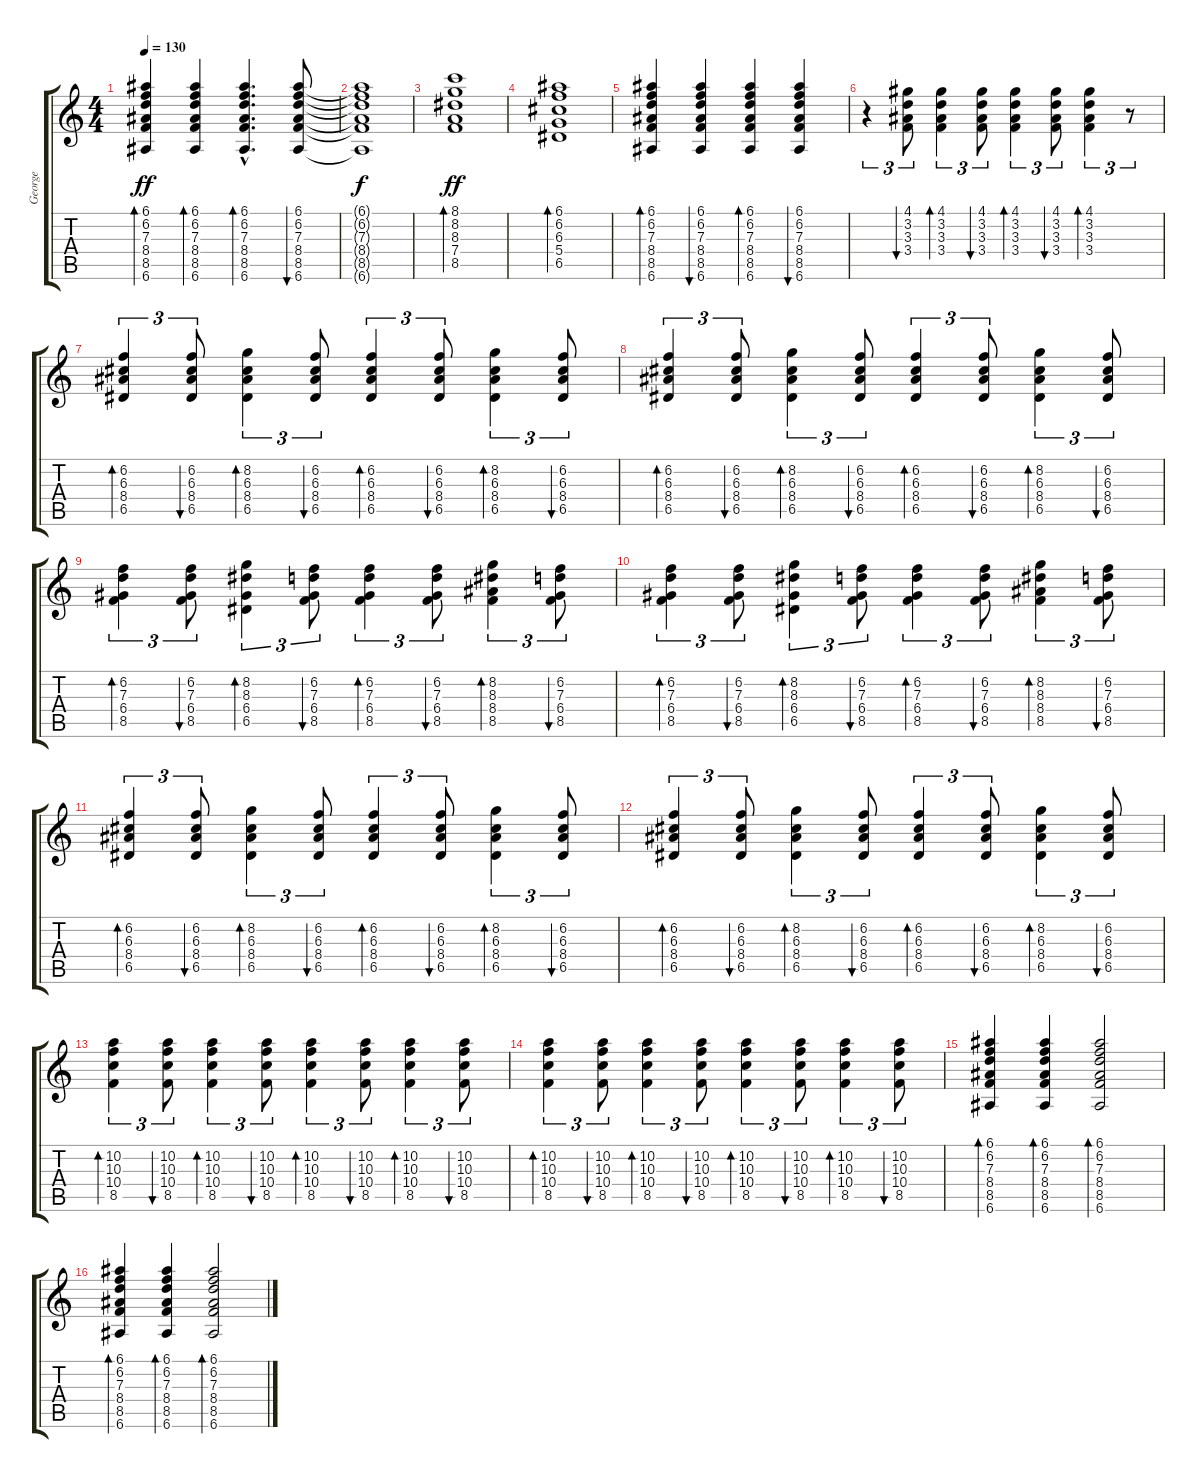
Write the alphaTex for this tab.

\track ("George" "George") {instrument electricguitarclean}
\staff {score tabs}
\tuning (E4 B3 G3 D3 A2 E2) {hide}
\ts (4 4)
\tempo 130
\clef g2
\ks c
(6.1 6.2 7.3 8.4 8.5 6.6).4{bd 60 dy ff} (6.1 6.2 7.3 8.4 8.5 6.6).4{bd 60} (6.1{hac} 6.2{hac} 7.3{hac} 8.4{hac} 8.5{hac} 6.6{hac}).4{d bd 60} (6.1 6.2 7.3 8.4 8.5 6.6).8{bu 60} |
(6.1{t} 6.2{t} 7.3{t} 8.4{t} 8.5{t} 6.6{t}).1{dy f} |
(8.1 8.2 8.3 7.4 8.5).1{bd 60 dy ff} |
(6.1 6.2 6.3 5.4 6.5).1{bd 60} |
(6.1 6.2 7.3 8.4 8.5 6.6).4{bd 60} (6.1 6.2 7.3 8.4 8.5 6.6).4{bu 60} (6.1 6.2 7.3 8.4 8.5 6.6).4{bd 60} (6.1 6.2 7.3 8.4 8.5 6.6).4{bu 60} |
r.4{tu (3 2)} (4.1 3.2 3.3 3.4).8{tu (3 2) bu 60} (4.1 3.2 3.3 3.4).4{tu (3 2) bd 60} (4.1 3.2 3.3 3.4).8{tu (3 2) bu 60} (4.1 3.2 3.3 3.4).4{tu (3 2) bd 60} (4.1 3.2 3.3 3.4).8{tu (3 2) bu 60} (4.1 3.2 3.3 3.4).4{tu (3 2) bd 60} r.8{tu (3 2)} |
(6.2 6.3 8.4 6.5).4{tu (3 2) bd 60} (6.2 6.3 8.4 6.5).8{tu (3 2) bu 60} (8.2 6.3 8.4 6.5).4{tu (3 2) bd 60} (6.2 6.3 8.4 6.5).8{tu (3 2) bu 60} (6.2 6.3 8.4 6.5).4{tu (3 2) bd 60} (6.2 6.3 8.4 6.5).8{tu (3 2) bu 60} (8.2 6.3 8.4 6.5).4{tu (3 2) bd 60} (6.2 6.3 8.4 6.5).8{tu (3 2) bu 60} |
(6.2 6.3 8.4 6.5).4{tu (3 2) bd 60} (6.2 6.3 8.4 6.5).8{tu (3 2) bu 60} (8.2 6.3 8.4 6.5).4{tu (3 2) bd 60} (6.2 6.3 8.4 6.5).8{tu (3 2) bu 60} (6.2 6.3 8.4 6.5).4{tu (3 2) bd 60} (6.2 6.3 8.4 6.5).8{tu (3 2) bu 60} (8.2 6.3 8.4 6.5).4{tu (3 2) bd 60} (6.2 6.3 8.4 6.5).8{tu (3 2) bu 60} |
(6.2 7.3 6.4 8.5).4{tu (3 2) bd 60} (6.2 7.3 6.4 8.5).8{tu (3 2) bu 60} (8.2 8.3 6.4 6.5).4{tu (3 2) bd 60} (6.2 7.3 6.4 8.5).8{tu (3 2) bu 60} (6.2 7.3 6.4 8.5).4{tu (3 2) bd 60} (6.2 7.3 6.4 8.5).8{tu (3 2) bu 60} (8.2 8.3 8.4 8.5).4{tu (3 2) bd 60} (6.2 7.3 6.4 8.5).8{tu (3 2) bu 60} |
(6.2 7.3 6.4 8.5).4{tu (3 2) bd 60} (6.2 7.3 6.4 8.5).8{tu (3 2) bu 60} (8.2 8.3 6.4 6.5).4{tu (3 2) bd 60} (6.2 7.3 6.4 8.5).8{tu (3 2) bu 60} (6.2 7.3 6.4 8.5).4{tu (3 2) bd 60} (6.2 7.3 6.4 8.5).8{tu (3 2) bu 60} (8.2 8.3 8.4 8.5).4{tu (3 2) bd 60} (6.2 7.3 6.4 8.5).8{tu (3 2) bu 60} |
(6.2 6.3 8.4 6.5).4{tu (3 2) bd 60} (6.2 6.3 8.4 6.5).8{tu (3 2) bu 60} (8.2 6.3 8.4 6.5).4{tu (3 2) bd 60} (6.2 6.3 8.4 6.5).8{tu (3 2) bu 60} (6.2 6.3 8.4 6.5).4{tu (3 2) bd 60} (6.2 6.3 8.4 6.5).8{tu (3 2) bu 60} (8.2 6.3 8.4 6.5).4{tu (3 2) bd 60} (6.2 6.3 8.4 6.5).8{tu (3 2) bu 60} |
(6.2 6.3 8.4 6.5).4{tu (3 2) bd 60} (6.2 6.3 8.4 6.5).8{tu (3 2) bu 60} (8.2 6.3 8.4 6.5).4{tu (3 2) bd 60} (6.2 6.3 8.4 6.5).8{tu (3 2) bu 60} (6.2 6.3 8.4 6.5).4{tu (3 2) bd 60} (6.2 6.3 8.4 6.5).8{tu (3 2) bu 60} (8.2 6.3 8.4 6.5).4{tu (3 2) bd 60} (6.2 6.3 8.4 6.5).8{tu (3 2) bu 60} |
(10.2 10.3 10.4 8.5).4{tu (3 2) bd 60} (10.2 10.3 10.4 8.5).8{tu (3 2) bu 60} (10.2 10.3 10.4 8.5).4{tu (3 2) bd 60} (10.2 10.3 10.4 8.5).8{tu (3 2) bu 60} (10.2 10.3 10.4 8.5).4{tu (3 2) bd 60} (10.2 10.3 10.4 8.5).8{tu (3 2) bu 60} (10.2 10.3 10.4 8.5).4{tu (3 2) bd 60} (10.2 10.3 10.4 8.5).8{tu (3 2) bu 60} |
(10.2 10.3 10.4 8.5).4{tu (3 2) bd 60} (10.2 10.3 10.4 8.5).8{tu (3 2) bu 60} (10.2 10.3 10.4 8.5).4{tu (3 2) bd 60} (10.2 10.3 10.4 8.5).8{tu (3 2) bu 60} (10.2 10.3 10.4 8.5).4{tu (3 2) bd 60} (10.2 10.3 10.4 8.5).8{tu (3 2) bu 60} (10.2 10.3 10.4 8.5).4{tu (3 2) bd 60} (10.2 10.3 10.4 8.5).8{tu (3 2) bu 60} |
(6.1 6.2 7.3 8.4 8.5 6.6).4{bd 60} (6.1 6.2 7.3 8.4 8.5 6.6).4{bd 60} (6.1 6.2 7.3 8.4 8.5 6.6).2{bd 60} |
(6.1 6.2 7.3 8.4 8.5 6.6).4{bd 60} (6.1 6.2 7.3 8.4 8.5 6.6).4{bd 60} (6.1 6.2 7.3 8.4 8.5 6.6).2{bd 60}
